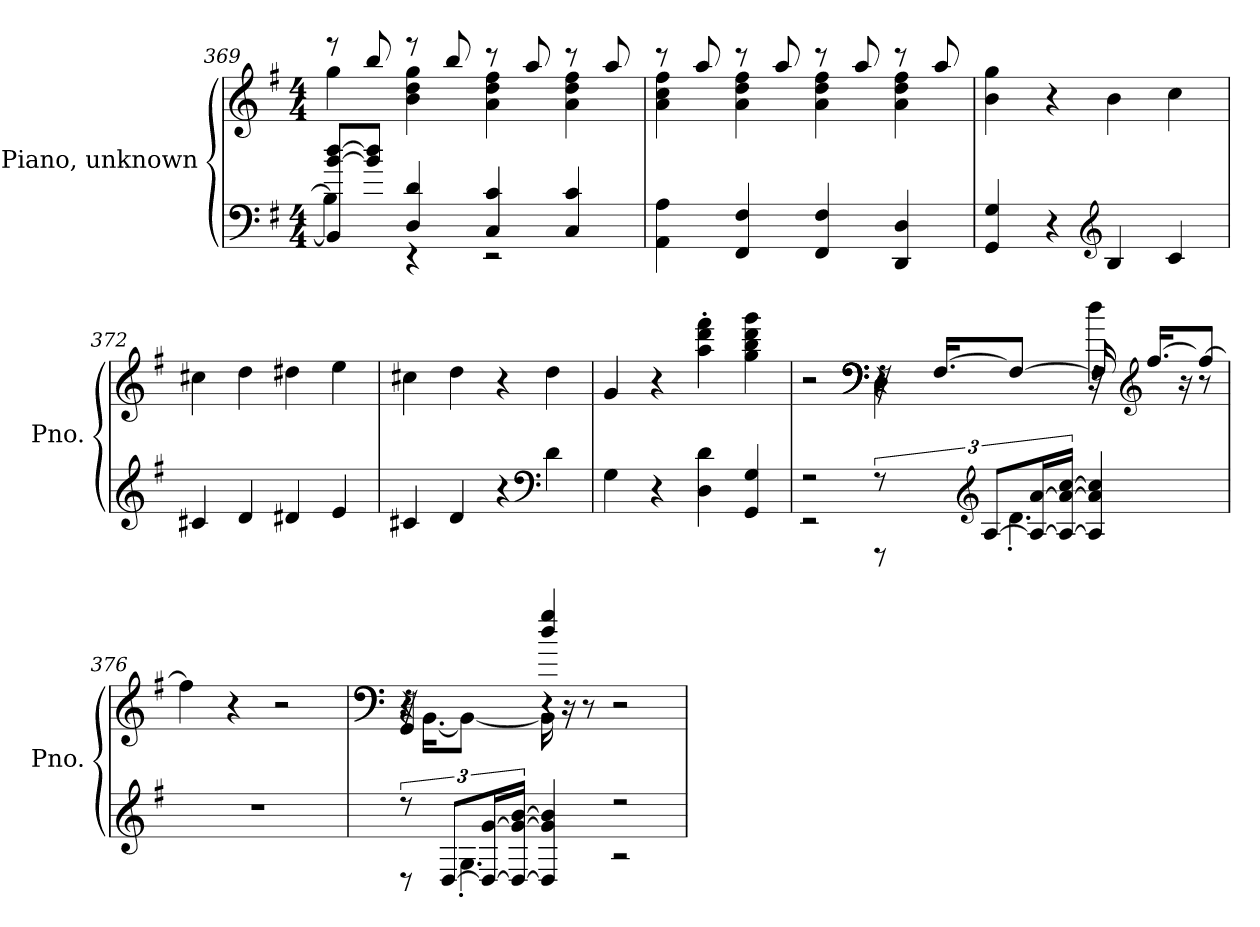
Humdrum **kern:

**kern	**kern
*part1	*part1
*staff2	*staff1
*I"Piano, unknown	*
*I'Pno.	*
*clefF4	*clefG2
*k[f#]	*k[f#]
*M4/4	*M4/4
=369	=369
*^	*^
8BB/] [8b/ [8dd/L	4B\]	8r	4gg\
8b/] 8dd/]J	.	8bb/	.
4D/ 4d/	4r	8r	4b\ 4dd\ 4gg\
.	.	8bb/	.
4C/ 4c/	2r	8r	4a\ 4dd\ 4ff#\
.	.	8aa/	.
4C/ 4c/	.	8r	4a\ 4dd\ 4ff#\
.	.	8aa/	.
*v	*v	*	*
=370	=370	=370
4AA\ 4A\	8r	4a\ 4cc\ 4ff#\
.	8aa/	.
4FF#/ 4F#/	8r	4a\ 4dd\ 4ff#\
.	8aa/	.
4FF#/ 4F#/	8r	4a\ 4dd\ 4ff#\
.	8aa/	.
4DD/ 4D/	8r	4a\ 4dd\ 4ff#\
.	8aa/	.
*	*v	*v
!!LO:LB:g=z
=371	=371
4GG/ 4G/	4b\ 4gg\
4r	4r
*clefG2	*
4B/	4b\
4c/	4cc\
=372	=372
4c#X/	4cc#X\
4d/	4dd\
4d#X/	4dd#X\
4e/	4ee\
=373	=373
4c#X/	4cc#X\
4d/	4dd\
4r	4r
*clefF4	*
4d\	4dd\
=374	=374
4G\	4g/
4r	4r
4D\ 4d\	4aa\' 4ddd\' 4fff#\'
4GG/ 4G/	4gg\ 4bb\ 4ddd\ 4ggg\
=375	=375
*^	*^
*	*	*	*^
2r	2r	2r	2r	2r
*	*	*clefF4	*	*
12r	8r	4r	4D\	32r
.	.	.	.	[16.F#/KL
*clefG2	*	*	*	*
[12A/L	.	.	.	.
.	4.d'\	.	.	8F#/J_
24A/_ [24a/L	.	.	.	.
24A/_ 24a/_ [24cc/JJ	.	.	.	.
4A/] 4a/] 4cc/]	.	32r	4dd\	16F#/]
*	*	*clefG2	*	*
.	.	[16.ff#/KL	.	.
.	.	.	.	16r
.	.	8ff#/J_	.	8r
*v	*v	*	*	*
*	*v	*v	*v
!!LO:LB:g=z
=376	=376
1r	4ff#\]
.	4r
.	2r
=377	=377
*	*clefF4
*^	*^
*	*	*	*^
12r	8r	4r	32r	4GG/
.	.	.	[16.BB\KL	.
[12D/L	.	.	.	.
.	4.G'\	.	8BB\J_	.
24D/_ [24g/L	.	.	.	.
24D/_ 24g/_ [24b/JJ	.	.	.	.
4D/] 4g/] 4b/]	.	4dd/ 4gg/	16BB\]	4r
.	.	.	16r	.
.	.	.	8r	.
2r	2r	2r	2r	2r
*v	*v	*	*	*
*	*v	*v	*v
=	=
*-	*-
